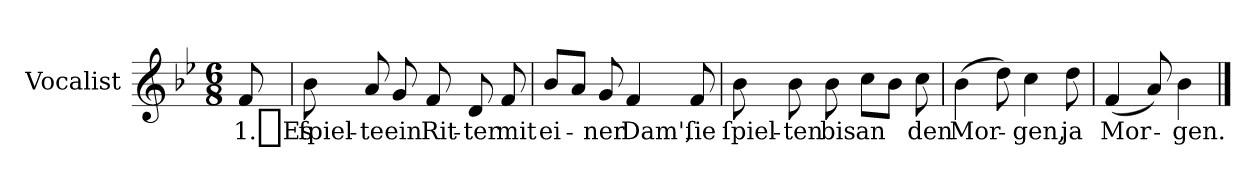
**kern	**text
*part1	*part1
*staff1	*staff1
*I"Vocalist	*
*k[b-e-]	*
*B-:	*
*M6/8	*
=	=
8f	1._Es
=1	=1
8b-	ſpiel-
8a	-te
8g	ein
8f	Rit-
8d	-ter
8f	mit
=2	=2
8b-L	ei-
8aJ	.
8g	-ner
4f	Dam',
8f	ſie
=3	=3
8b-	ſpiel-
8b-	-ten
8b-	bis
8ccL	an
8b-J	.
8cc	den
=4	=4
(4b-	Mor-
8dd)	.
4cc	-gen,
8dd	ja
=5	=5
(4f	Mor-
8a)	.
4b-	-gen.
==	==
*-	*-
